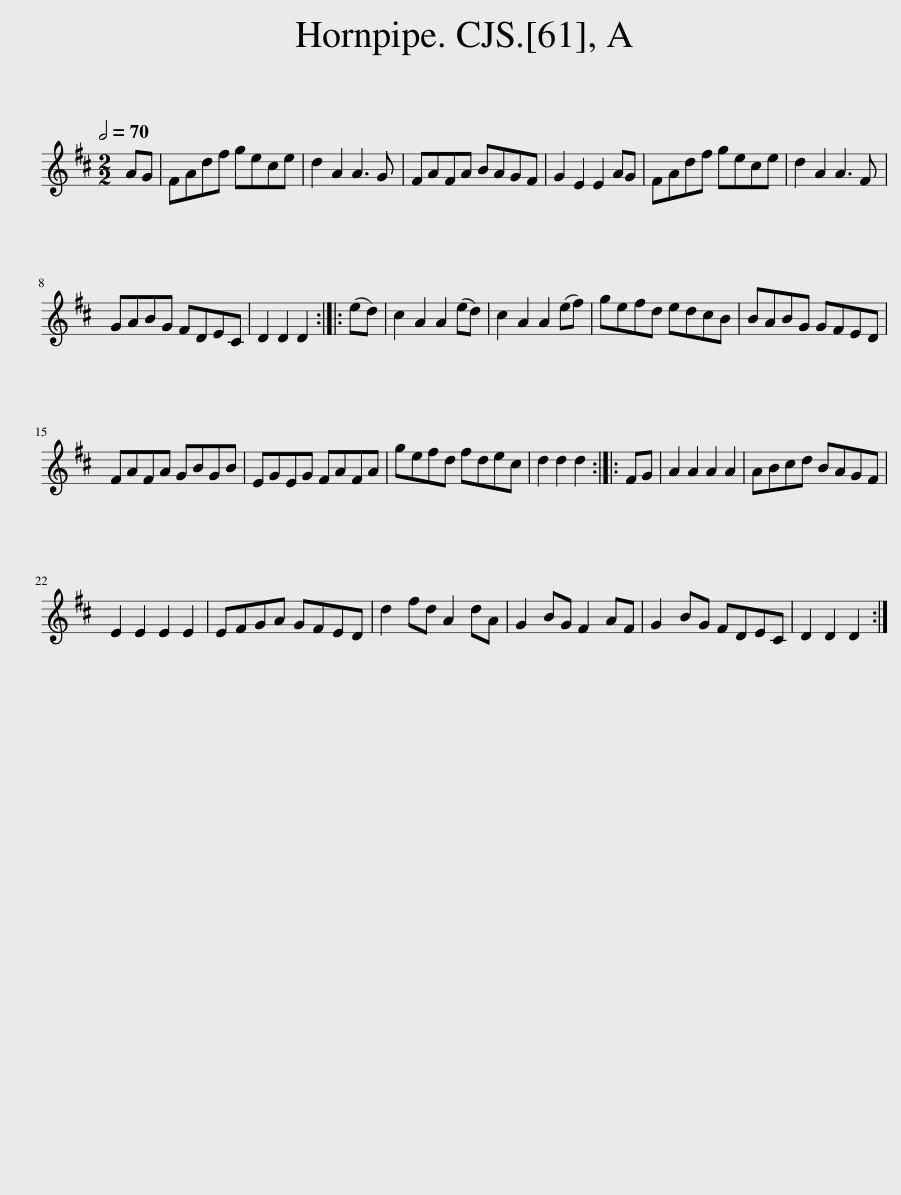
X:1
L:1/8
Q:1/2=70
M:2/2
I:linebreak $
K:D
V:1 treble
V:1
 AG | FAdf gece | d2 A2 A3 G | FAFA BAGF | G2 E2 E2 AG | %5
 FAdf gece | d2 A2 A3 F |$ GABG FDEC | D2 D2 D2 :: (ed) | %10
 c2 A2 A2 (ed) | c2 A2 A2 (ef) | gefd edcB | BABG GFED |$ FAFA GBGB | %15
 EGEG FAFA | gefd fdec | d2 d2 d2 :: FG | A2 A2 A2 A2 | %20
 ABcd BAGF |$ E2 E2 E2 E2 | EFGA GFED | d2 fd A2 dA | G2 BG F2 AF | %25
 G2 BG FDEC | D2 D2 D2 :| %27
